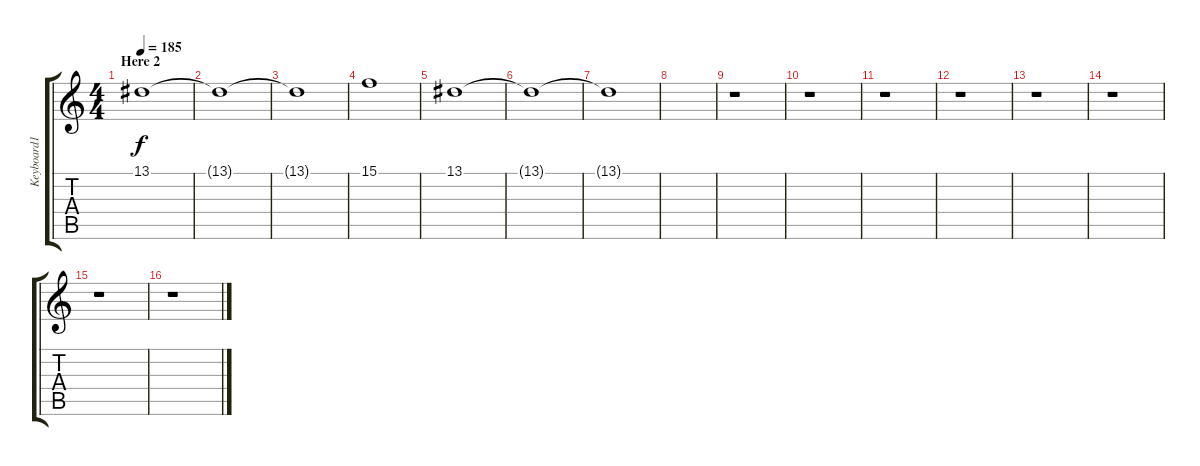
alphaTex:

\track ("Keyboard1" "Keyboard1") {solo instrument pad3polysynth}
\staff {score tabs}
\tuning (D4 A3 F3 C3 G2 C2) {hide}
\ts (4 4)
\section ("" "Here 2")
\tempo 185
\clef g2
\ks c
13.1.1{dy f} |
13.1{t}.1 |
13.1{t}.1 |
15.1.1 |
13.1.1 |
13.1{t}.1 |
13.1{t}.1 |
|
r.1 |
r.1 |
r.1 |
r.1 |
r.1 |
r.1 |
r.1 |
r.1
